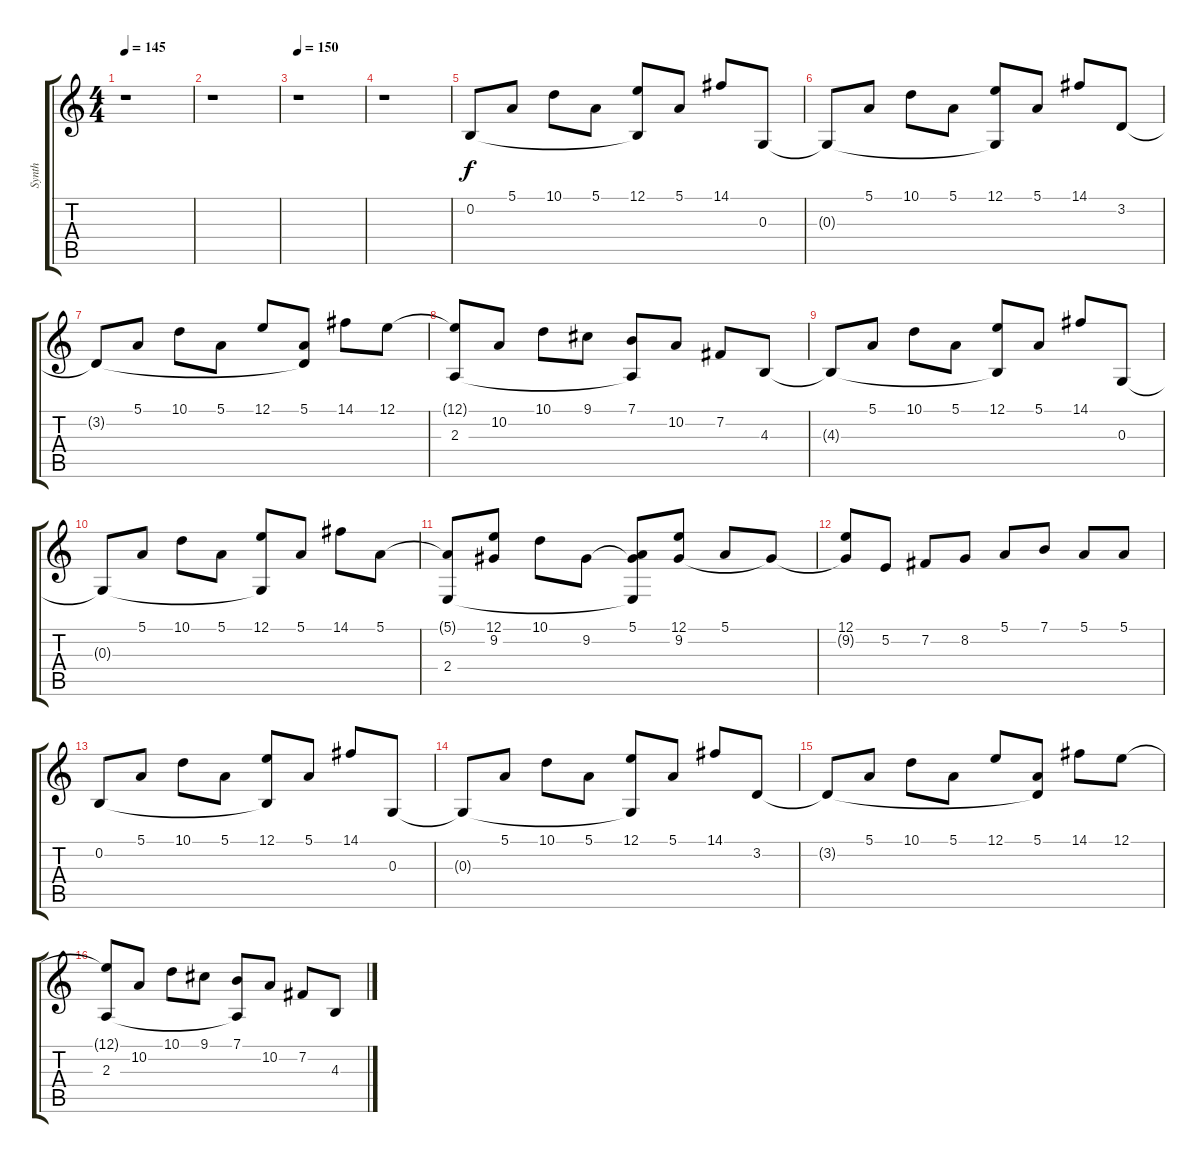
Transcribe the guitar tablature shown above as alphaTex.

\track ("Synth" "Synth") {instrument synthbrass1}
\staff {score tabs}
\tuning (E4 B3 G3 D3 A2 E2) {hide}
\ts (4 4)
\tempo 145
\clef g2
\ks c
r.1{dy f} |
r.1 |
\tempo 150
r.1 |
r.1 |
0.2.8 5.1.8 10.1.8 5.1.8 (12.1 0.2{t}).8 5.1.8 14.1.8 0.3.8 |
0.3{t}.8 5.1.8 10.1.8 5.1.8 (12.1 0.3{t}).8 5.1.8 14.1.8 3.2.8 |
3.2{t}.8 5.1.8 10.1.8 5.1.8 12.1.8 (5.1 3.2{t}).8 14.1.8 12.1.8 |
(12.1{t} 2.3).8 10.2.8 10.1.8 9.1.8 (7.1 2.3{t}).8 10.2.8 7.2.8 4.3.8 |
4.3{t}.8 5.1.8 10.1.8 5.1.8 (12.1 4.3{t}).8 5.1.8 14.1.8 0.3.8 |
0.3{t}.8 5.1.8 10.1.8 5.1.8 (12.1 0.3{t}).8 5.1.8 14.1.8 5.1.8 |
(5.1{t} 2.4).8 (12.1 9.2).8 10.1.8 9.2.8 (5.1 9.2{t} 2.4{t}).8 (12.1 9.2).8 5.1.8 9.2{t}.8 |
(12.1 9.2{t}).8 5.2.8 7.2.8 8.2.8 5.1.8 7.1.8 5.1.8 5.1.8 |
0.2.8 5.1.8 10.1.8 5.1.8 (12.1 0.2{t}).8 5.1.8 14.1.8 0.3.8 |
0.3{t}.8 5.1.8 10.1.8 5.1.8 (12.1 0.3{t}).8 5.1.8 14.1.8 3.2.8 |
3.2{t}.8 5.1.8 10.1.8 5.1.8 12.1.8 (5.1 3.2{t}).8 14.1.8 12.1.8 |
(12.1{t} 2.3).8 10.2.8 10.1.8 9.1.8 (7.1 2.3{t}).8 10.2.8 7.2.8 4.3.8
